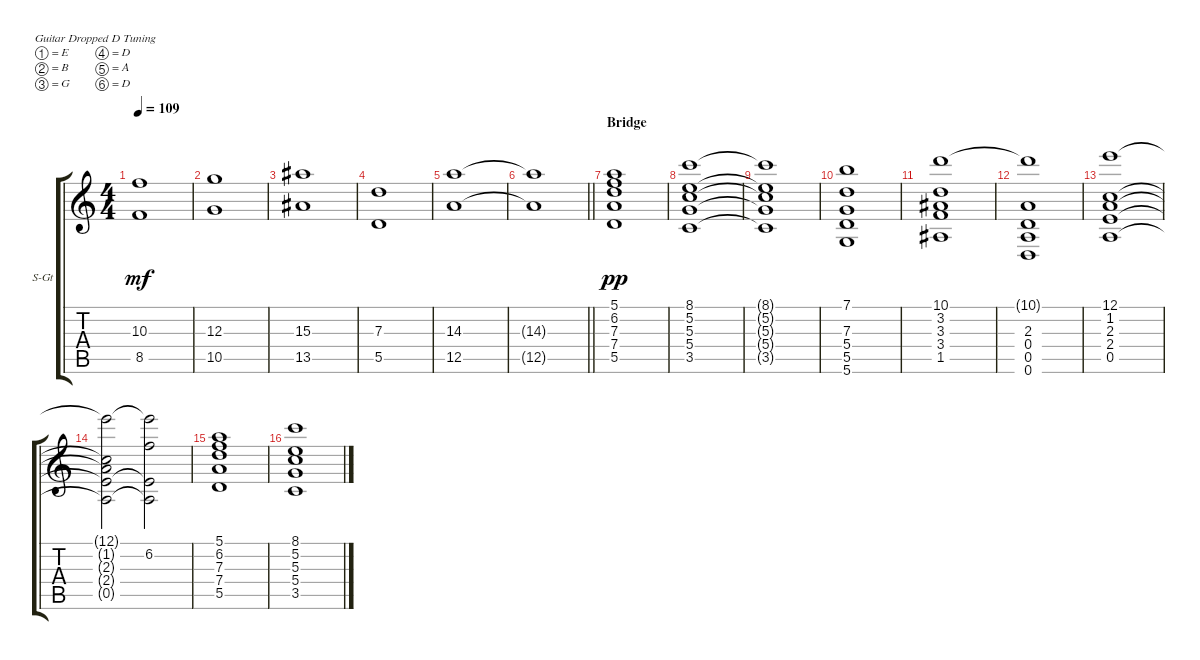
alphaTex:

\bracketExtendMode groupsimilarinstruments
\firstSystemTrackNameOrientation horizontal
\otherSystemsTrackNameOrientation horizontal
\track ("Keyboard 1" "S-Gt") {instrument fx1rain}
\staff {score tabs}
\tuning (E4 B3 G3 D3 A2 D2)
\displaytranspose 12
\ts (4 4)
\tempo 109
\clef g2
\ks c
(10.3{t} 8.5{t}).1{dy mf} |
(12.3 10.5).1 |
(15.3 13.5).1 |
(7.3 5.5).1 |
(14.3 12.5).1 |
\barLineRight lightlight
(14.3{t} 12.5{t}).1 |
\section ("" "Bridge")
(5.1 6.2 7.3 7.4 5.5).1{dy pp} |
(8.1 5.2 5.3 5.4 3.5).1 |
(8.1{t} 5.2{t} 5.3{t} 5.4{t} 3.5{t}).1 |
(7.1 7.3 5.4 5.5 5.6).1 |
(10.1 3.2 3.3 3.4 1.5).1 |
(10.1{t} 2.3 0.4 0.5 0.6).1 |
(12.1 1.2 2.3 2.4 0.5).1 |
(12.1{t} 1.2{t} 2.3{t} 2.4{t} 0.5{t}).2 (12.1{t} 6.2 2.4{t} 0.5{t}).2 |
(5.1 6.2 7.3 7.4 5.5).1 |
(8.1 5.2 5.3 5.4 3.5).1
